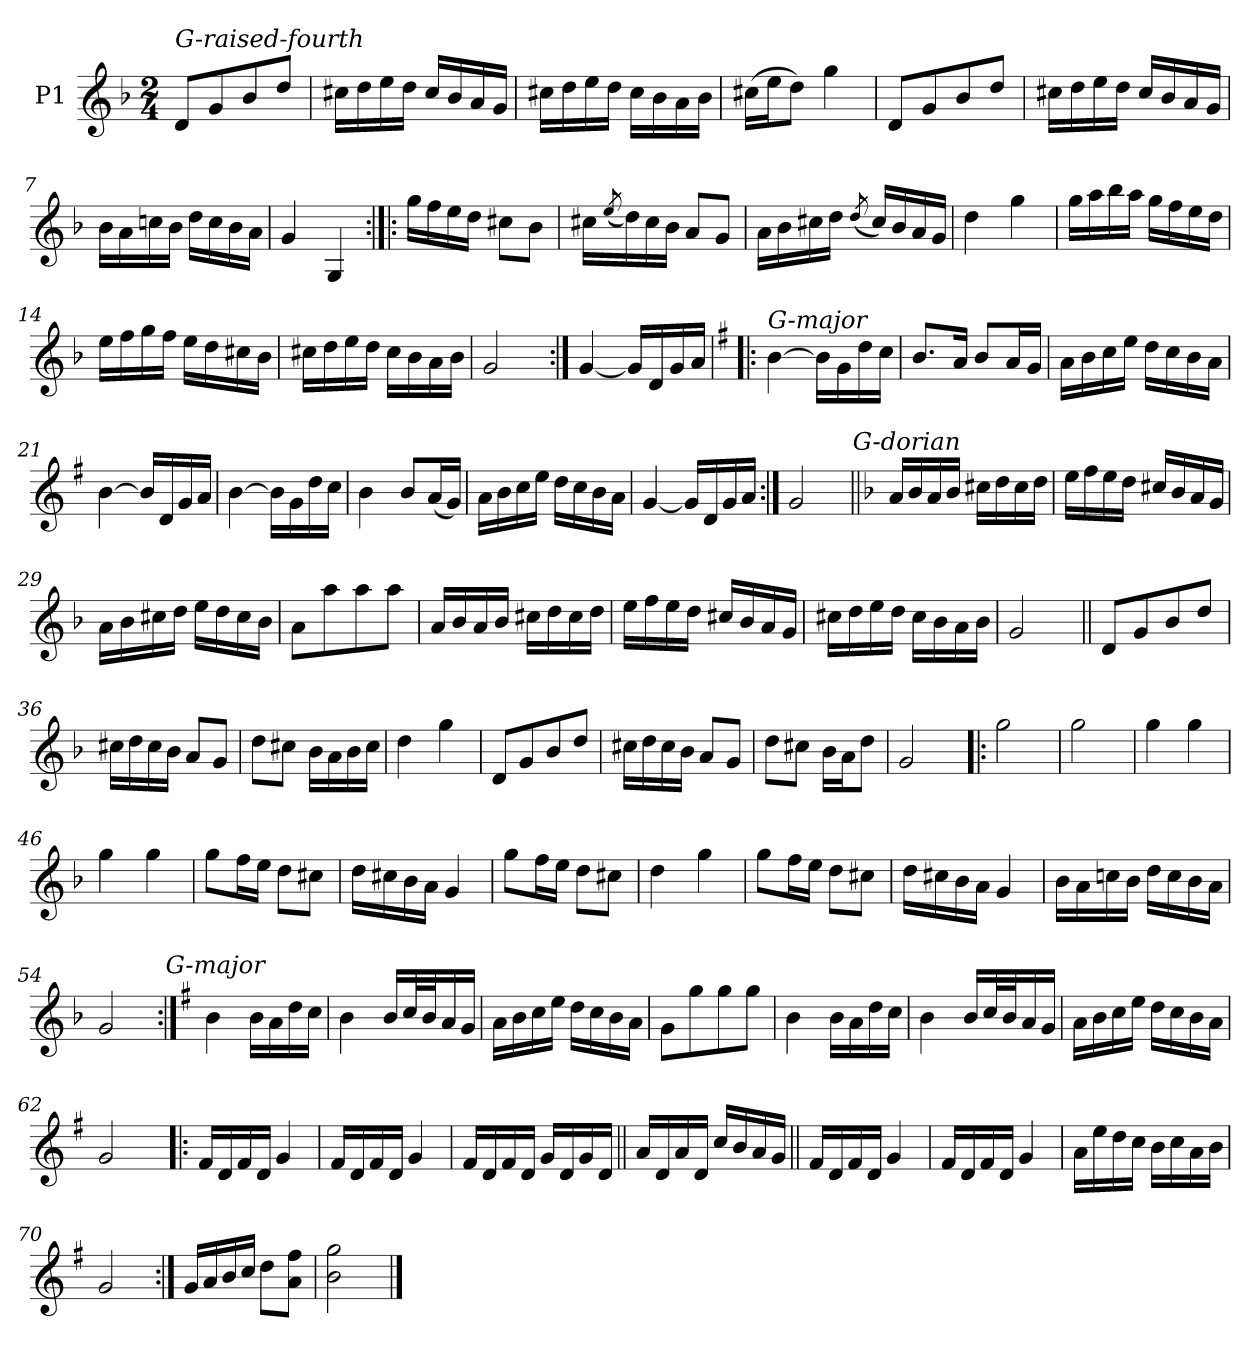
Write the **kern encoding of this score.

**kern
*part1
*staff1
*I"P1
*clefG2
*k[b-]
*G:dor
*M2/4
=1
!LO:TX:a:i:t=G-raised-fourth
8dL
8g
8b-
8ddJ
=2
16cc#XLL
16dd
16ee
16ddJJ
16cc#LL
16b-
16a
16gJJ
=3
16cc#XLL
16dd
16ee
16ddJJ
16cc#LL
16b-
16a
16b-JJ
=4
(16cc#XLL
16eeJ
8ddJ)
4gg
=5
8dL
8g
8b-
8ddJ
=6
16cc#XLL
16dd
16ee
16ddJJ
16cc#LL
16b-
16a
16gJJ
=7
16b-LL
16a
16ccn
16b-JJ
16ddLL
16cc
16b-
16aJJ
=8
4g
4G
=9:|!|:
16ggLL
16ff
16ee
16ddJJ
8cc#XL
8b-J
=10
16cc#XLL
(8qee/
16dd)
16cc#
16b-JJ
8aL
8gJ
=11
16aLL
16b-
16cc#X
16ddJJ
(8qdd/
16cc#LL)
16b-
16a
16gJJ
=12
4dd
4gg
=13
16ggLL
16aa
16bb-
16aaJJ
16ggLL
16ff
16ee
16ddJJ
=14
16eeLL
16ff
16gg
16ffJJ
16eeLL
16dd
16cc#X
16b-JJ
=15
16cc#XLL
16dd
16ee
16ddJJ
16cc#LL
16b-
16a
16b-JJ
=16
2g
=17:|!
[4g
16gLL]
16d
16g
16aJJ
=18!|:
*k[f#]
*G:
!LO:TX:a:i:t=G-major
[4b
16bLL]
16g
16dd
16ccJJ
=19
8.bL
16aJk
8bL
16aL
16gJJ
=20
16aLL
16b
16cc
16eeJJ
16ddLL
16cc
16b
16aJJ
=21
[4b
16bLL]
16d
16g
16aJJ
=22
[4b
16bLL]
16g
16dd
16ccJJ
=23
4b
8bL
(16aL
16gJJ)
=24
16aLL
16b
16cc
16eeJJ
16ddLL
16cc
16b
16aJJ
=25
[4g
16gLL]
16d
16g
16aJJ
=26:|!
2g
!LO:TX:a:i:t=G-dorian
=27||
*k[b-]
16aLL
16b-
16a
16b-JJ
16cc#XLL
16dd
16cc#
16ddJJ
=28
16eeLL
16ff
16ee
16ddJJ
16cc#XLL
16b-
16a
16gJJ
=29
16aLL
16b-
16cc#X
16ddJJ
16eeLL
16dd
16cc#
16b-JJ
=30
8aL
8aa
8aa
8aaJ
=31
16aLL
16b-
16a
16b-JJ
16cc#XLL
16dd
16cc#
16ddJJ
=32
16eeLL
16ff
16ee
16ddJJ
16cc#XLL
16b-
16a
16gJJ
=33
16cc#XLL
16dd
16ee
16ddJJ
16cc#LL
16b-
16a
16b-JJ
=34
2g
=35||
8dL
8g
8b-
8ddJ
=36
16cc#XLL
16dd
16cc#
16b-JJ
8aL
8gJ
=37
8ddL
8cc#XJ
16b-LL
16a
16b-
16cc#JJ
=38
4dd
4gg
=39
8dL
8g
8b-
8ddJ
=40
16cc#XLL
16dd
16cc#
16b-JJ
8aL
8gJ
=41
8ddL
8cc#XJ
16b-LL
16aJ
8ddJ
=42
2g
=43!|:
2gg
=44
2gg
=45
4gg
4gg
=46
4gg
4gg
=47
8ggL
16ffL
16eeJJ
8ddL
8cc#XJ
=48
16ddLL
16cc#X
16b-
16aJJ
4g
=49
8ggL
16ffL
16eeJJ
8ddL
8cc#XJ
=50
4dd
4gg
=51
8ggL
16ffL
16eeJJ
8ddL
8cc#XJ
=52
16ddLL
16cc#X
16b-
16aJJ
4g
=53
16b-LL
16a
16ccn
16b-JJ
16ddLL
16cc
16b-
16aJJ
=54
2g
!LO:TX:a:i:t=G-major
=55:|!
*k[f#]
*G:
4b
16bLL
16a
16dd
16ccJJ
=56
4b
16bLL
32ccL
32bJ
16a
16gJJ
=57
16aLL
16b
16cc
16eeJJ
16ddLL
16cc
16b
16aJJ
=58
8gL
8gg
8gg
8ggJ
=59
4b
16bLL
16a
16dd
16ccJJ
=60
4b
16bLL
32ccL
32bJ
16a
16gJJ
=61
16aLL
16b
16cc
16eeJJ
16ddLL
16cc
16b
16aJJ
=62
2g
=63!|:
16f#LL
16d
16f#
16dJJ
4g
=64
16f#LL
16d
16f#
16dJJ
4g
=65
16f#LL
16d
16f#
16dJJ
16gLL
16d
16g
16dJJ
=66||
16aLL
16d
16a
16dJJ
16ccLL
16b
16a
16gJJ
=67||
16f#LL
16d
16f#
16dJJ
4g
=68
16f#LL
16d
16f#
16dJJ
4g
=69
16aLL
16ee
16dd
16ccJJ
16bLL
16cc
16a
16bJJ
=70
2g
=71:|!
16gLL
16a
16b
16ccJJ
8ddL
8a 8ff#J
=72
2b 2gg
==
*-
